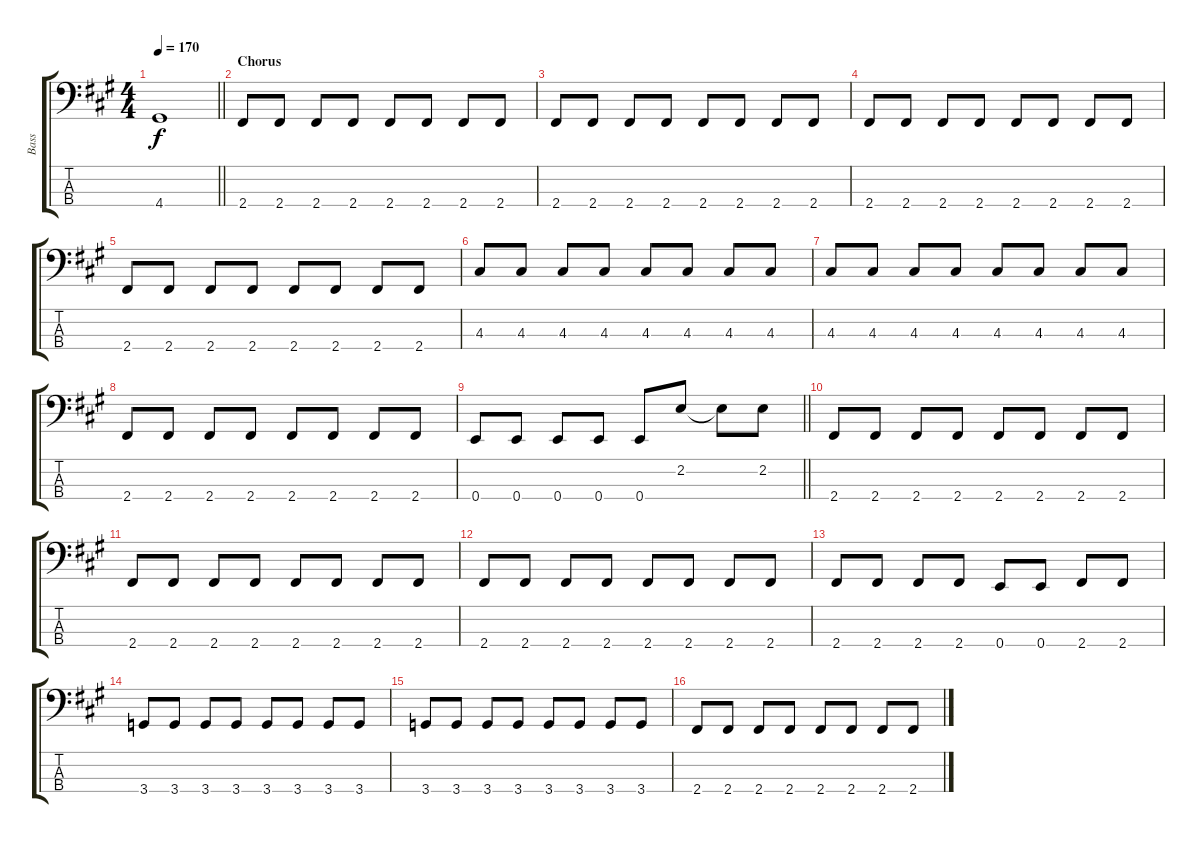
\track ("Bass" "Bass") {instrument electricbassfinger}
\staff {score tabs}
\tuning (G2 D2 A1 E1) {hide}
\ts (4 4)
\tempo 170
\clef f4
\barLineRight lightlight
\ks f#minor
4.4.1{dy f} |
\section ("" "Chorus")
2.4.8 2.4.8 2.4.8 2.4.8 2.4.8 2.4.8 2.4.8 2.4.8 |
2.4.8 2.4.8 2.4.8 2.4.8 2.4.8 2.4.8 2.4.8 2.4.8 |
2.4.8 2.4.8 2.4.8 2.4.8 2.4.8 2.4.8 2.4.8 2.4.8 |
2.4.8 2.4.8 2.4.8 2.4.8 2.4.8 2.4.8 2.4.8 2.4.8 |
4.3.8 4.3.8 4.3.8 4.3.8 4.3.8 4.3.8 4.3.8 4.3.8 |
4.3.8 4.3.8 4.3.8 4.3.8 4.3.8 4.3.8 4.3.8 4.3.8 |
2.4.8 2.4.8 2.4.8 2.4.8 2.4.8 2.4.8 2.4.8 2.4.8 |
\barLineRight lightlight
0.4.8 0.4.8 0.4.8 0.4.8 0.4.8 2.2.8 2.2{t}.8 2.2.8 |
2.4.8 2.4.8 2.4.8 2.4.8 2.4.8 2.4.8 2.4.8 2.4.8 |
2.4.8 2.4.8 2.4.8 2.4.8 2.4.8 2.4.8 2.4.8 2.4.8 |
2.4.8 2.4.8 2.4.8 2.4.8 2.4.8 2.4.8 2.4.8 2.4.8 |
2.4.8 2.4.8 2.4.8 2.4.8 0.4.8 0.4.8 2.4.8 2.4.8 |
3.4.8 3.4.8 3.4.8 3.4.8 3.4.8 3.4.8 3.4.8 3.4.8 |
3.4.8 3.4.8 3.4.8 3.4.8 3.4.8 3.4.8 3.4.8 3.4.8 |
2.4.8 2.4.8 2.4.8 2.4.8 2.4.8 2.4.8 2.4.8 2.4.8
